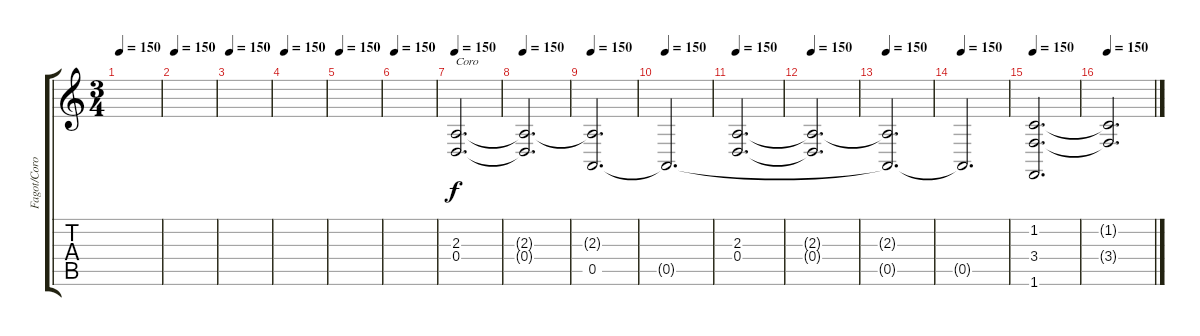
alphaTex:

\track ("Fagot/Coro" "Fagot/Coro") {instrument clarinet}
\staff {score tabs}
\tuning (E4 B3 G3 D3 A2 E2) {hide}
\ts (3 4)
\tempo 150
\clef g2
\ks c
|
\tempo 150
|
\tempo 150
|
\tempo 150
|
\tempo 150
|
\tempo 150
|
\tempo 150
(2.3 0.4).2{d txt "Coro" volume 14 instrument pad4choir} |
\tempo 150
(2.3{t} 0.4{t}).2{d volume 0} |
\tempo 150
(2.3{t} 0.5).2{d} |
\tempo 150
0.5{t}.2{d} |
\tempo 150
(2.3 0.4).2{d volume 14 instrument pad4choir} |
\tempo 150
(2.3{t} 0.4{t}).2{d volume 0} |
\tempo 150
(2.3{t} 0.5{t}).2{d} |
\tempo 150
0.5{t}.2{d} |
\tempo 150
(1.2 3.4 1.6).2{d volume 14 instrument pad4choir} |
\tempo 150
(1.2{t} 3.4{t}).2{d volume 0}
